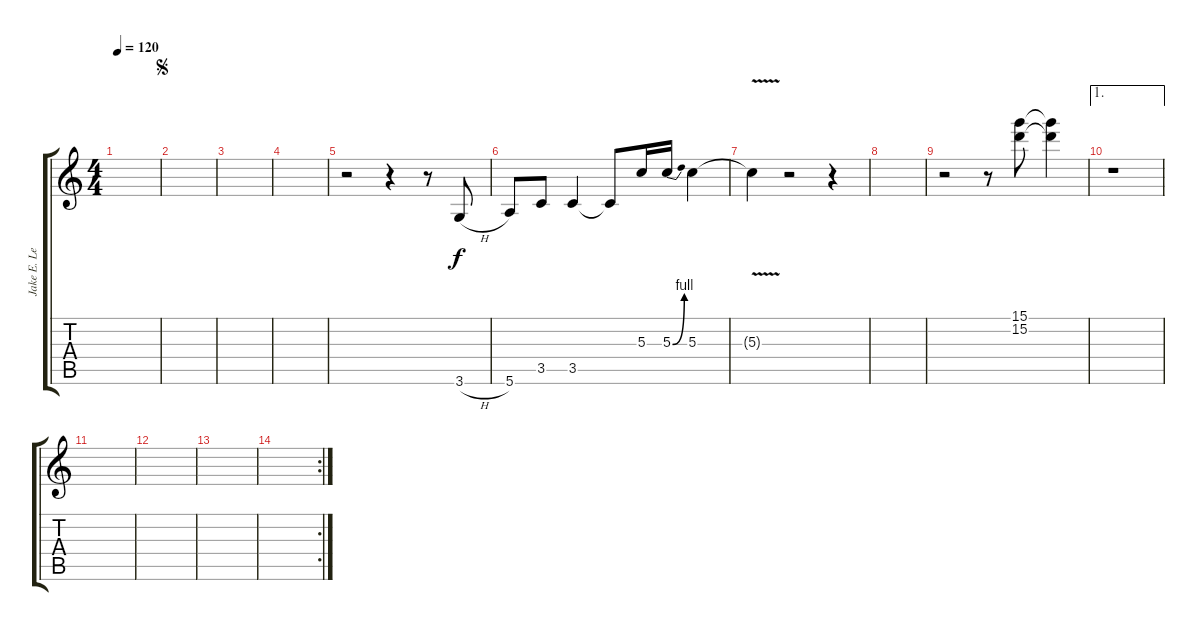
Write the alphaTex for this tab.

\track ("Jake E. Lee Lead" "Jake E. Le") {instrument overdrivenguitar}
\staff {score tabs}
\tuning (E4 B3 G3 D3 A2 E2) {hide}
\ts (4 4)
\tempo 120
\clef g2
\ks c
|
\jump segno
|
|
|
r.2 r.4 r.8 3.6{h}.8 |
5.6.8 3.5.8 3.5.4 3.5{t}.8 5.3.16 5.3{be (bend 0 0 60 4)}.16 5.3.4 |
5.3{v t}.4 r.2 r.4 |
|
r.2 r.8 (15.1 15.2).8 (15.1{t} 15.2{t}).4 |
\ae 1
r.1 |
|
|
|
\rc 2
